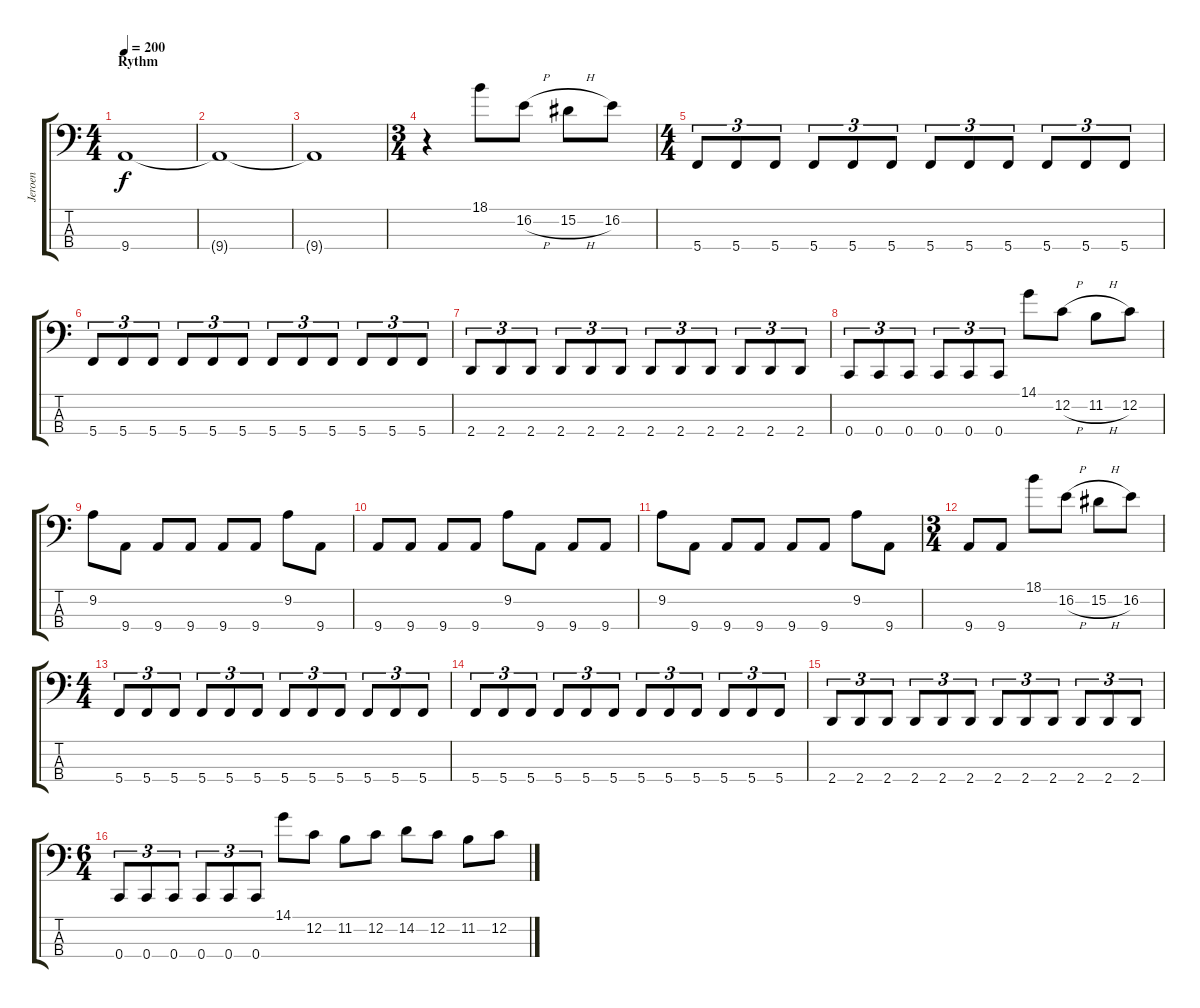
\track ("Jeroen" "Jeroen") {instrument fretlessbass}
\staff {score tabs}
\tuning (F2 C2 G1 C1) {hide}
\ts (4 4)
\section ("" "Rythm")
\tempo 200
\clef f4
\ks c
9.4.1{dy f volume 1} |
9.4{t}.1 |
9.4{t}.1 |
\ts (3 4)
r.4{volume 14} 18.1.8 16.2{h}.8 15.2{h}.8 16.2.8 |
\ts (4 4)
5.4.8{tu (3 2)} 5.4.8{tu (3 2)} 5.4.8{tu (3 2)} 5.4.8{tu (3 2)} 5.4.8{tu (3 2)} 5.4.8{tu (3 2)} 5.4.8{tu (3 2)} 5.4.8{tu (3 2)} 5.4.8{tu (3 2)} 5.4.8{tu (3 2)} 5.4.8{tu (3 2)} 5.4.8{tu (3 2)} |
5.4.8{tu (3 2)} 5.4.8{tu (3 2)} 5.4.8{tu (3 2)} 5.4.8{tu (3 2)} 5.4.8{tu (3 2)} 5.4.8{tu (3 2)} 5.4.8{tu (3 2)} 5.4.8{tu (3 2)} 5.4.8{tu (3 2)} 5.4.8{tu (3 2)} 5.4.8{tu (3 2)} 5.4.8{tu (3 2)} |
2.4.8{tu (3 2)} 2.4.8{tu (3 2)} 2.4.8{tu (3 2)} 2.4.8{tu (3 2)} 2.4.8{tu (3 2)} 2.4.8{tu (3 2)} 2.4.8{tu (3 2)} 2.4.8{tu (3 2)} 2.4.8{tu (3 2)} 2.4.8{tu (3 2)} 2.4.8{tu (3 2)} 2.4.8{tu (3 2)} |
0.4.8{tu (3 2)} 0.4.8{tu (3 2)} 0.4.8{tu (3 2)} 0.4.8{tu (3 2)} 0.4.8{tu (3 2)} 0.4.8{tu (3 2)} 14.1.8 12.2{h}.8 11.2{h}.8 12.2.8 |
9.2.8 9.4.8 9.4.8 9.4.8 9.4.8 9.4.8 9.2.8 9.4.8 |
9.4.8 9.4.8 9.4.8 9.4.8 9.2.8 9.4.8 9.4.8 9.4.8 |
9.2.8 9.4.8 9.4.8 9.4.8 9.4.8 9.4.8 9.2.8 9.4.8 |
\ts (3 4)
9.4.8 9.4.8 18.1.8 16.2{h}.8 15.2{h}.8 16.2.8 |
\ts (4 4)
5.4.8{tu (3 2)} 5.4.8{tu (3 2)} 5.4.8{tu (3 2)} 5.4.8{tu (3 2)} 5.4.8{tu (3 2)} 5.4.8{tu (3 2)} 5.4.8{tu (3 2)} 5.4.8{tu (3 2)} 5.4.8{tu (3 2)} 5.4.8{tu (3 2)} 5.4.8{tu (3 2)} 5.4.8{tu (3 2)} |
5.4.8{tu (3 2)} 5.4.8{tu (3 2)} 5.4.8{tu (3 2)} 5.4.8{tu (3 2)} 5.4.8{tu (3 2)} 5.4.8{tu (3 2)} 5.4.8{tu (3 2)} 5.4.8{tu (3 2)} 5.4.8{tu (3 2)} 5.4.8{tu (3 2)} 5.4.8{tu (3 2)} 5.4.8{tu (3 2)} |
2.4.8{tu (3 2)} 2.4.8{tu (3 2)} 2.4.8{tu (3 2)} 2.4.8{tu (3 2)} 2.4.8{tu (3 2)} 2.4.8{tu (3 2)} 2.4.8{tu (3 2)} 2.4.8{tu (3 2)} 2.4.8{tu (3 2)} 2.4.8{tu (3 2)} 2.4.8{tu (3 2)} 2.4.8{tu (3 2)} |
\ts (6 4)
0.4.8{tu (3 2)} 0.4.8{tu (3 2)} 0.4.8{tu (3 2)} 0.4.8{tu (3 2)} 0.4.8{tu (3 2)} 0.4.8{tu (3 2)} 14.1.8 12.2.8 11.2.8 12.2.8 14.2.8 12.2.8 11.2.8 12.2.8
